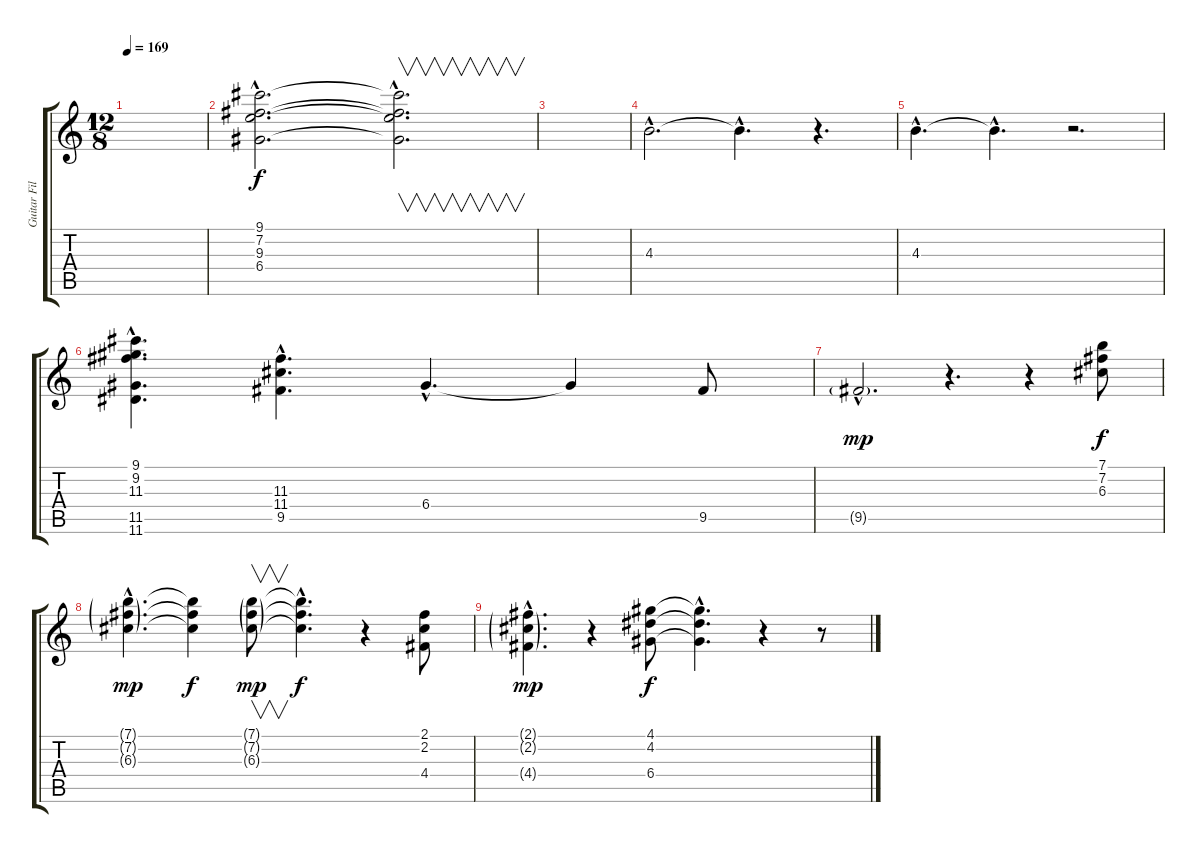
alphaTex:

\track ("Guitar Fills 1" "Guitar Fil") {instrument overdrivenguitar}
\staff {score tabs}
\tuning (E4 B3 G3 D3 A2 E2) {hide}
\ts (12 8)
\tempo 169
\clef g2
\ks c
|
(9.1{hac} 7.2{hac} 9.3{hac} 6.4{hac}).2{d} (9.1{hac t} 7.2{hac t} 9.3{hac t} 6.4{hac t}).2{v d} |
|
4.3{hac}.2{d} 4.3{hac t}.4{d} r.4{d} |
4.3{hac}.4{d} 4.3{hac t}.4{d} r.2{d} |
(9.1{hac} 9.2{hac} 11.3{hac} 11.5{hac} 11.6{hac}).4{d} (11.3{hac} 11.4{hac} 9.5{hac}).4{d} 6.4{hac}.4{d} 6.4{t}.4 9.5.8 |
9.5{g hac}.2{d dy mp} r.4{d} r.4 (7.1 7.2 6.3).8{dy f} |
(7.1{g hac} 7.2{g hac} 6.3{g hac}).4{d dy mp} (7.1{t} 7.2{t} 6.3{t}).4{dy f} (7.1{g} 7.2{g} 6.3{g}).8{v dy mp} (7.1{hac t} 7.2{hac t} 6.3{hac t}).4{d dy f} r.4 (2.1 2.2 4.4).8 |
(2.1{g hac} 2.2{g hac} 4.4{g hac}).4{d dy mp} r.4 (4.1 4.2 6.4).8{dy f} (4.1{hac t} 4.2{hac t} 6.4{hac t}).4{d} r.4 r.8
